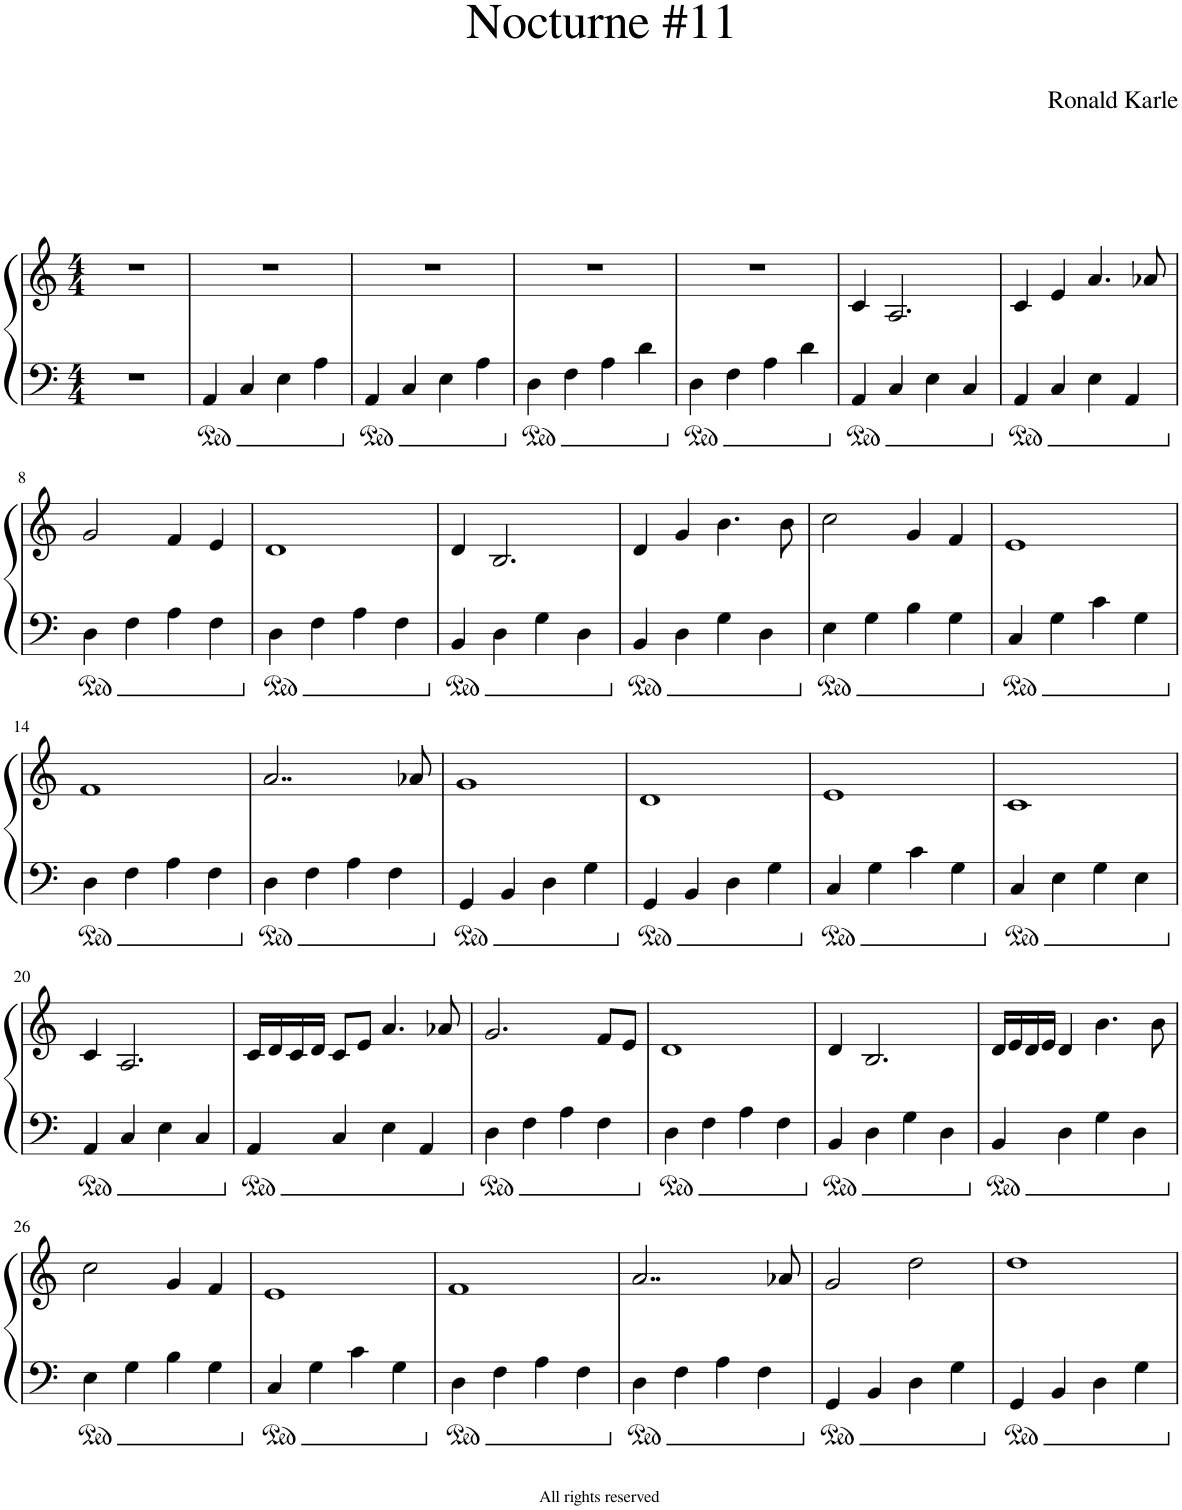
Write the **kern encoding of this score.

**kern	**kern
*part1	*part1
*staff2	*staff1
*I"Piano	*
*I'Pno.	*
*clefF4	*clefG2
*k[]	*k[]
*M4/4	*M4/4
=1	=1
1r	1r
=2	=2
4AA/	1r
4C/	.
4E\	.
4A\	.
=3	=3
4AA/	1r
4C/	.
4E\	.
4A\	.
=4	=4
4D\	1r
4F\	.
4A\	.
4d\	.
=5	=5
4D\	1r
4F\	.
4A\	.
4d\	.
=6	=6
4AA/	4c/
4C/	2.A/
4E\	.
4C/	.
=7	=7
4AA/	4c/
4C/	4e/
4E\	4.a/
4AA/	.
.	8a-X/
!!LO:LB:g=z
=8	=8
4D\	2g/
4F\	.
4A\	4f/
4F\	4e/
=9	=9
4D\	1d
4F\	.
4A\	.
4F\	.
=10	=10
4BB/	4d/
4D\	2.B/
4G\	.
4D\	.
=11	=11
4BB/	4d/
4D\	4g/
4G\	4.b\
4D\	.
.	8b\
=12	=12
4E\	2cc\
4G\	.
4B\	4g/
4G\	4f/
=13	=13
4C/	1e
4G\	.
4c\	.
4G\	.
!!LO:LB:g=z
=14	=14
4D\	1f
4F\	.
4A\	.
4F\	.
=15	=15
4D\	2..a/
4F\	.
4A\	.
4F\	.
.	8a-X/
=16	=16
4GG/	1g
4BB/	.
4D\	.
4G\	.
=17	=17
4GG/	1d
4BB/	.
4D\	.
4G\	.
=18	=18
4C/	1e
4G\	.
4c\	.
4G\	.
=19	=19
4C/	1c
4E\	.
4G\	.
4E\	.
!!LO:LB:g=z
=20	=20
4AA/	4c/
4C/	2.A/
4E\	.
4C/	.
=21	=21
4AA/	16c/LL
.	16d/
.	16c/
.	16d/JJ
4C/	8c/L
.	8e/J
4E\	4.a/
4AA/	.
.	8a-X/
=22	=22
4D\	2.g/
4F\	.
4A\	.
4F\	8f/L
.	8e/J
=23	=23
4D\	1d
4F\	.
4A\	.
4F\	.
=24	=24
4BB/	4d/
4D\	2.B/
4G\	.
4D\	.
=25	=25
4BB/	16d/LL
.	16e/
.	16d/
.	16e/JJ
4D\	4d/
4G\	4.b\
4D\	.
.	8b\
!!LO:LB:g=z
=26	=26
4E\	2cc\
4G\	.
4B\	4g/
4G\	4f/
=27	=27
4C/	1e
4G\	.
4c\	.
4G\	.
=28	=28
4D\	1f
4F\	.
4A\	.
4F\	.
=29	=29
4D\	2..a/
4F\	.
4A\	.
4F\	.
.	8a-X/
=30	=30
4GG/	2g/
4BB/	.
4D\	2dd\
4G\	.
=31	=31
4GG/	1dd
4BB/	.
4D\	.
4G\	.
=	=
*-	*-
